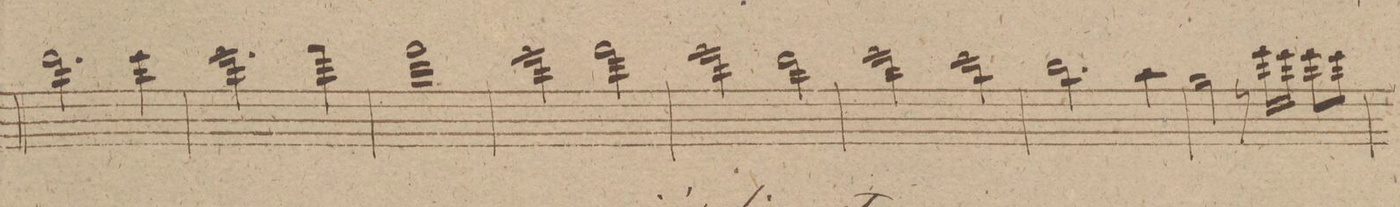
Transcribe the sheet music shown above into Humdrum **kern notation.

**kern	**dynam
*I"Flauto 1mo	*
*clefG2	*
*k[f#c#g#d#]	*
*met(c)	*
*M4/4	*
2.ddd#\	.
4eee\	.
=186	=186
2.eee\	.
4fff#\	.
=187	=187
1fff#\	.
=188	=188
2eee\	.
2fff#\	.
=189	=189
2eee\	.
2ddd#\	.
=190	=190
2eee\	.
2ccc#\	.
=191	=191
2.bb\	.
4aa\	.
=192	=192
2gg#\	.
8r	.
16eee\LL	.
16eee\JJ	.
8eee\L	.
8eee\J	.
=193	=193
*-	*-
